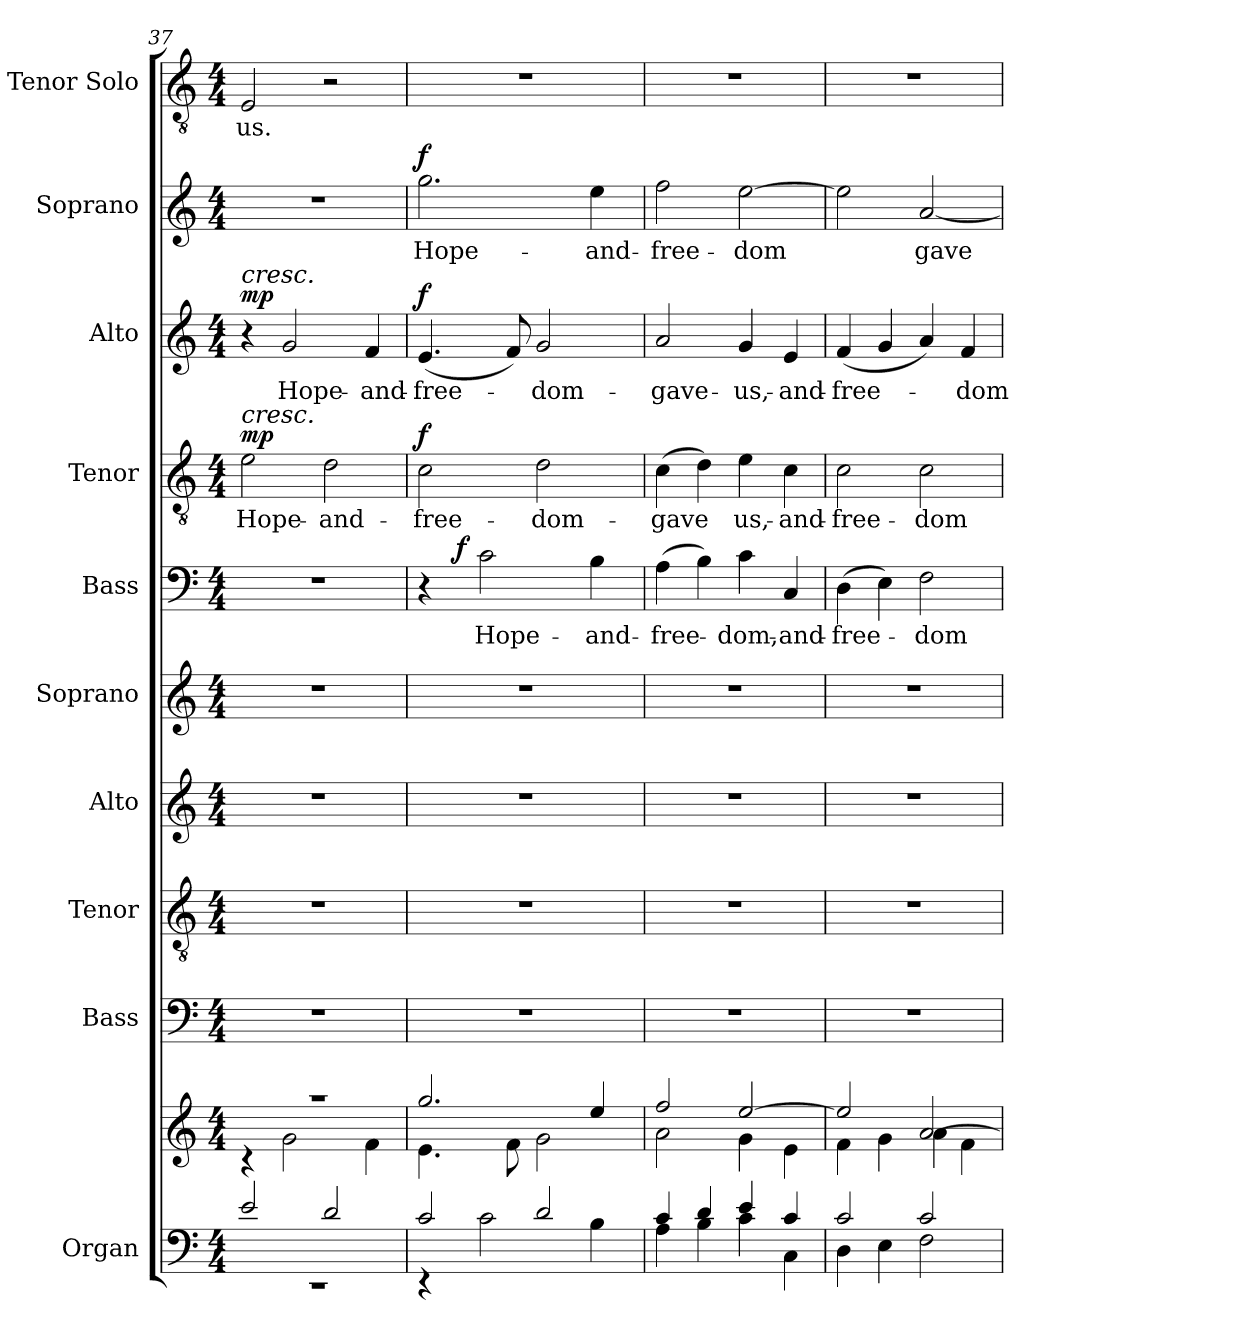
**kern	**kern	**kern	**kern	**kern	**kern	**kern	**text	**dynam	**kern	**text	**dynam	**kern	**text	**dynam	**kern	**text	**dynam	**kern	**text
*part10	*part10	*part9	*part8	*part7	*part6	*part5	*part5	*part5	*part4	*part4	*part4	*part3	*part3	*part3	*part2	*part2	*part2	*part1	*part1
*staff11	*staff10	*staff9	*staff8	*staff7	*staff6	*staff5	*staff5	*staff5	*staff4	*staff4	*staff4	*staff3	*staff3	*staff3	*staff2	*staff2	*staff2	*staff1	*staff1
*I"Organ	*	*I"Bass	*I"Tenor	*I"Alto	*I"Soprano	*I"Bass	*	*	*I"Tenor	*	*	*I"Alto	*	*	*I"Soprano	*	*	*I"Tenor Solo	*
*I'Org.	*	*I'B.	*I'T.	*I'A.	*I'S.	*I'B.	*	*	*I'T.	*	*	*I'A.	*	*	*I'S.	*	*	*I'T. Solo	*
*clefF4	*clefG2	*clefF4	*clefGv2	*clefG2	*clefG2	*clefF4	*	*	*clefGv2	*	*	*clefG2	*	*	*clefG2	*	*	*clefGv2	*
*	*	*	*ITrd7c12	*	*	*	*	*	*ITrd7c12	*	*	*	*	*	*	*	*	*ITrd7c12	*
*k[]	*k[]	*k[]	*k[]	*k[]	*k[]	*k[]	*	*	*k[]	*	*	*k[]	*	*	*k[]	*	*	*k[]	*
*C:	*C:	*C:	*C:	*C:	*C:	*C:	*	*	*C:	*	*	*C:	*	*	*C:	*	*	*C:	*
*M4/4	*M4/4	*M4/4	*M4/4	*M4/4	*M4/4	*M4/4	*	*	*M4/4	*	*	*M4/4	*	*	*M4/4	*	*	*M4/4	*
=37	=37	=37	=37	=37	=37	=37	=37	=37	=37	=37	=37	=37	=37	=37	=37	=37	=37	=37	=37
*^	*^	*	*	*	*	*	*	*	*	*	*	*	*	*	*	*	*	*	*
!	!	!	!	!	!	!	!	!	!	!	!	!	!	!LO:TX:a:i:t=cresc.	!	!	!	!	!	!	!
!	!	!	!	!	!	!	!	!	!	!	!LO:TX:a:i:t=cresc.	!	!	!	!	!	!	!	!	!	!
!	!	!	!	!	!	!	!	!	!	!	!	!LO:LY:b	!LO:DY:a	!	!	!LO:DY:a	!	!	!	!	!LO:LY:b
2e/	1rEE	1raa	4rc	1r	1r	1r	1r	1r	.	.	2E\	-Hope-	mp	4r	.	mp	1r	.	.	2EE/	us.-
!	!	!	!	!	!	!	!	!	!	!	!	!	!	!	!LO:LY:b	!	!	!	!	!	!
.	.	.	2g\	.	.	.	.	.	.	.	.	.	.	2g/	-Hope-	.	.	.	.	.	.
!	!	!	!	!	!	!	!	!	!	!	!	!LO:LY:b	!	!	!	!	!	!	!	!	!
2d/	.	.	.	.	.	.	.	.	.	.	2D\	-and-	.	.	.	.	.	.	.	2r	.
!	!	!	!	!	!	!	!	!	!	!	!	!	!	!	!LO:LY:b	!	!	!	!	!	!
.	.	.	4f\	.	.	.	.	.	.	.	.	.	.	4f/	-and-	.	.	.	.	.	.
=38	=38	=38	=38	=38	=38	=38	=38	=38	=38	=38	=38	=38	=38	=38	=38	=38	=38	=38	=38	=38	=38
!	!	!	!	!	!	!	!	!	!	!	!	!LO:LY:b	!LO:DY:a	!	!LO:LY:b	!LO:DY:a	!	!LO:LY:b	!LO:DY:a	!	!
*	*	*	*	*	*	*	*	*^	*	*	*	*	*	*	*	*	*	*	*	*	*
2c/	4rEE	2.gg/	4.e\	1r	1r	1r	1r	4r	8ryy	.	.	2C\	-free-	f	(<4.e/	-free-	f	2.gg\	Hope-	f	1r	.
.	.	.	.	.	.	.	.	.	32ryy	.	.	.	.	.	.	.	.	.	.	.	.	.
!	!	!	!	!	!	!	!	!	!	!	!LO:DY:a	!	!	!	!	!	!	!	!	!	!	!
.	.	.	.	.	.	.	.	.	2ryy	.	f	.	.	.	.	.	.	.	.	.	.	.
!	!	!	!	!	!	!	!	!	!	!LO:LY:b	!	!	!	!	!	!	!	!	!	!	!	!
.	2c\	.	.	.	.	.	.	2c\	.	-Hope-	.	.	.	.	.	.	.	.	.	.	.	.
.	.	.	8f\	.	.	.	.	.	.	.	.	.	.	.	8f/)	.	.	.	.	.	.	.
!	!	!	!	!	!	!	!	!	!	!	!	!	!LO:LY:b	!	!	!LO:LY:b	!	!	!	!	!	!
2d/	.	.	2g\	.	.	.	.	.	.	.	.	2D\	-dom-	.	2g/	-dom-	.	.	.	.	.	.
.	.	.	.	.	.	.	.	.	4ryy	.	.	.	.	.	.	.	.	.	.	.	.	.
!	!	!	!	!	!	!	!	!	!	!LO:LY:b	!	!	!	!	!	!	!	!	!LO:LY:b	!	!	!
.	4B\	4ee/	.	.	.	.	.	4B\	.	-and-	.	.	.	.	.	.	.	4ee\	-and-	.	.	.
.	.	.	.	.	.	.	.	.	16.ryy	.	.	.	.	.	.	.	.	.	.	.	.	.
=39	=39	=39	=39	=39	=39	=39	=39	=39	=39	=39	=39	=39	=39	=39	=39	=39	=39	=39	=39	=39	=39	=39
!	!	!	!	!	!	!	!	!	!	!LO:LY:b	!	!	!LO:LY:b	!	!	!LO:LY:b	!	!	!LO:LY:b	!	!	!
*	*	*	*	*	*	*	*	*v	*v	*	*	*	*	*	*	*	*	*	*	*	*	*
4c/	4A\	2ff/	2a\	1r	1r	1r	1r	(>4A\	-free-	.	(>4C\	-gave	.	2a/	-gave-	.	2ff\	-free-	.	1r	.
4d/	4B\	.	.	.	.	.	.	4B\)	.	.	4D\)	.	.	.	.	.	.	.	.	.	.
!	!	!	!	!	!	!	!	!	!LO:LY:b	!	!	!LO:LY:b	!	!	!LO:LY:b	!	!	!LO:LY:b	!	!	!
4e/	4c\	[>2ee/	4g\	.	.	.	.	4c\	-dom,-	.	4E\	us,-	.	4g/	-us,-	.	[>2ee\	-dom	.	.	.
!	!	!	!	!	!	!	!	!	!LO:LY:b	!	!	!LO:LY:b	!	!	!LO:LY:b	!	!	!	!	!	!
4c/	4C\	.	4e\	.	.	.	.	4C/	-and-	.	4C\	-and-	.	4e/	-and-	.	.	.	.	.	.
=40	=40	=40	=40	=40	=40	=40	=40	=40	=40	=40	=40	=40	=40	=40	=40	=40	=40	=40	=40	=40	=40
!	!	!	!	!	!	!	!	!	!LO:LY:b	!	!	!LO:LY:b	!	!	!LO:LY:b	!	!	!	!	!	!
2c/	4D\	2ee/]	4f\	1r	1r	1r	1r	(>4D\	-free-	.	2C\	-free-	.	(<4f/	-free-	.	2ee\]	.	.	1r	.
.	4E\	.	4g\	.	.	.	.	4E\)	.	.	.	.	.	4g/	.	.	.	.	.	.	.
!	!	!	!	!	!	!	!	!	!LO:LY:b	!	!	!LO:LY:b	!	!	!	!	!	!LO:LY:b	!	!	!
2c/	2F\	[>2a/	4a\	.	.	.	.	2F\	-dom-	.	2C\	-dom-	.	4a/)	.	.	[<2a/	gave	.	.	.
!	!	!	!	!	!	!	!	!	!	!	!	!	!	!	!LO:LY:b	!	!	!	!	!	!
.	.	.	4f\	.	.	.	.	.	.	.	.	.	.	4f/	-dom-	.	.	.	.	.	.
*v	*v	*	*	*	*	*	*	*	*	*	*	*	*	*	*	*	*	*	*	*	*
*	*v	*v	*	*	*	*	*	*	*	*	*	*	*	*	*	*	*	*	*	*
=	=	=	=	=	=	=	=	=	=	=	=	=	=	=	=	=	=	=	=
*-	*-	*-	*-	*-	*-	*-	*-	*-	*-	*-	*-	*-	*-	*-	*-	*-	*-	*-	*-
